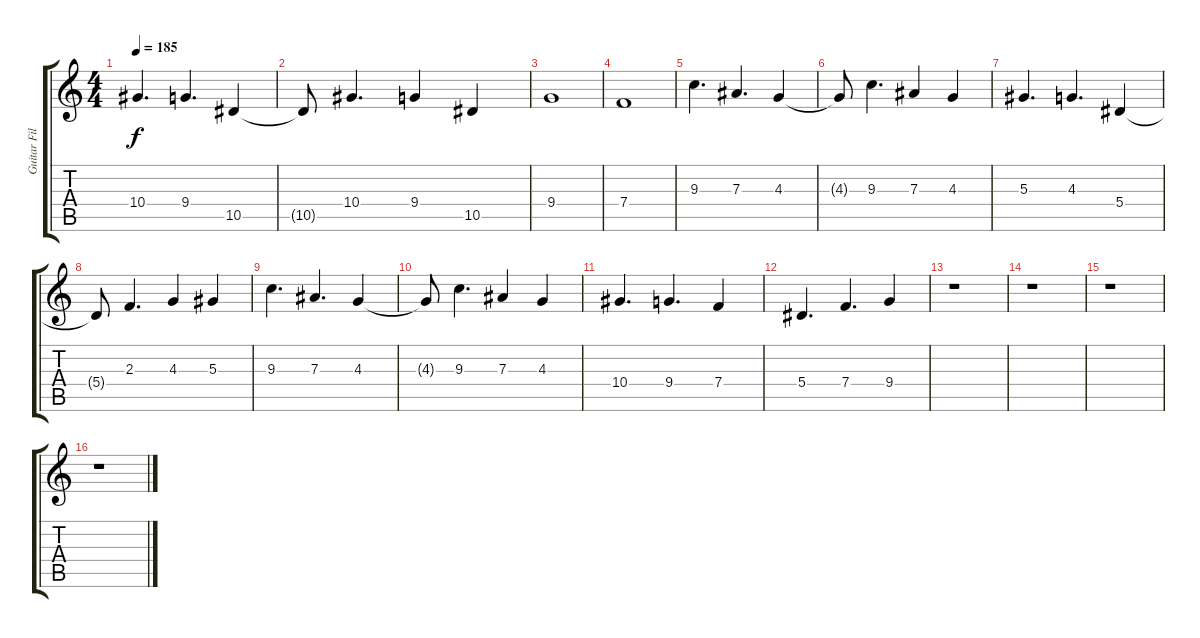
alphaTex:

\track ("Guitar Fills" "Guitar Fil") {instrument distortionguitar}
\staff {score tabs}
\tuning (C4 G3 Eb3 Bb2 F2 C2) {hide}
\ts (4 4)
\tempo 185
\clef g2
\ks c
10.4.4{d dy f} 9.4.4{d} 10.5.4 |
10.5{t}.8 10.4.4{d} 9.4.4 10.5.4 |
9.4.1 |
7.4.1 |
9.3.4{d} 7.3.4{d} 4.3.4 |
4.3{t}.8 9.3.4{d} 7.3.4 4.3.4 |
5.3.4{d} 4.3.4{d} 5.4.4 |
5.4{t}.8 2.3.4{d} 4.3.4 5.3.4 |
9.3.4{d} 7.3.4{d} 4.3.4 |
4.3{t}.8 9.3.4{d} 7.3.4 4.3.4 |
10.4.4{d} 9.4.4{d} 7.4.4 |
5.4.4{d} 7.4.4{d} 9.4.4 |
r.1 |
r.1 |
r.1 |
r.1
